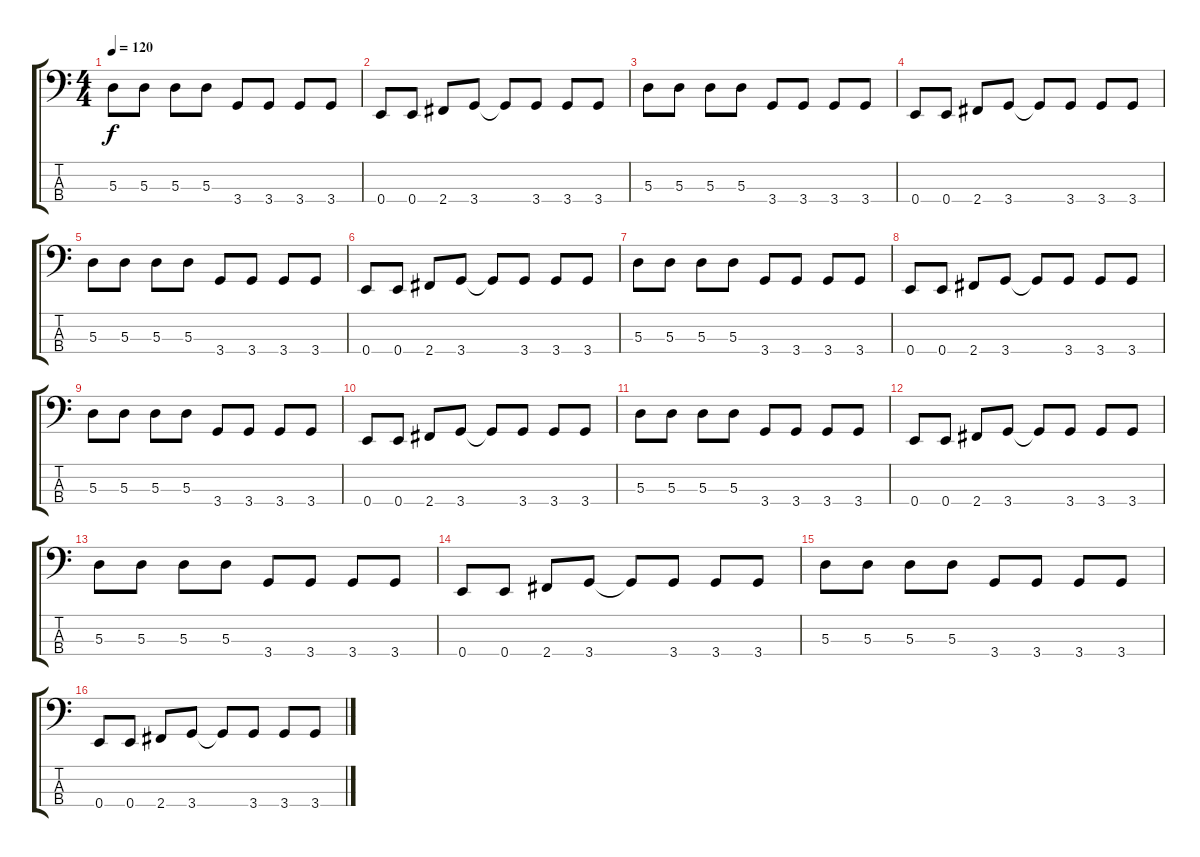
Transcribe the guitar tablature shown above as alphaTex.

\track "" {instrument electricbassfinger}
\staff {score tabs}
\tuning (G2 D2 A1 E1) {hide}
\ts (4 4)
\tempo 120
\clef f4
\ks c
5.3.8{dy f} 5.3.8 5.3.8 5.3.8 3.4.8 3.4.8 3.4.8 3.4.8 |
0.4.8 0.4.8 2.4.8 3.4.8 3.4{t}.8 3.4.8 3.4.8 3.4.8 |
5.3.8 5.3.8 5.3.8 5.3.8 3.4.8 3.4.8 3.4.8 3.4.8 |
0.4.8 0.4.8 2.4.8 3.4.8 3.4{t}.8 3.4.8 3.4.8 3.4.8 |
5.3.8 5.3.8 5.3.8 5.3.8 3.4.8 3.4.8 3.4.8 3.4.8 |
0.4.8 0.4.8 2.4.8 3.4.8 3.4{t}.8 3.4.8 3.4.8 3.4.8 |
5.3.8 5.3.8 5.3.8 5.3.8 3.4.8 3.4.8 3.4.8 3.4.8 |
0.4.8 0.4.8 2.4.8 3.4.8 3.4{t}.8 3.4.8 3.4.8 3.4.8 |
5.3.8 5.3.8 5.3.8 5.3.8 3.4.8 3.4.8 3.4.8 3.4.8 |
0.4.8 0.4.8 2.4.8 3.4.8 3.4{t}.8 3.4.8 3.4.8 3.4.8 |
5.3.8 5.3.8 5.3.8 5.3.8 3.4.8 3.4.8 3.4.8 3.4.8 |
0.4.8 0.4.8 2.4.8 3.4.8 3.4{t}.8 3.4.8 3.4.8 3.4.8 |
5.3.8 5.3.8 5.3.8 5.3.8 3.4.8 3.4.8 3.4.8 3.4.8 |
0.4.8 0.4.8 2.4.8 3.4.8 3.4{t}.8 3.4.8 3.4.8 3.4.8 |
5.3.8 5.3.8 5.3.8 5.3.8 3.4.8 3.4.8 3.4.8 3.4.8 |
0.4.8 0.4.8 2.4.8 3.4.8 3.4{t}.8 3.4.8 3.4.8 3.4.8
